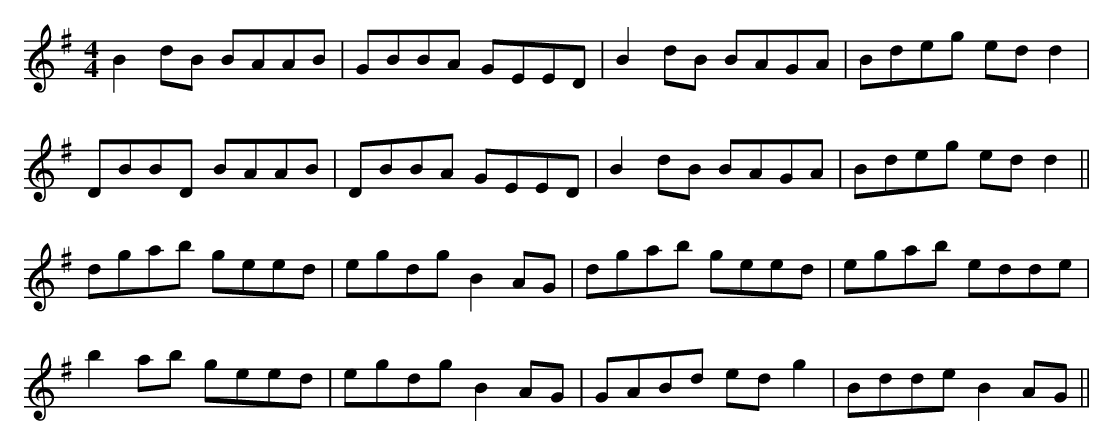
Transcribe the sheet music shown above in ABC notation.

X:1
M:4/4
K:G
B2dB BAAB|GBBA GEED|B2dB BAGA|Bdeg edd2|
DBBD BAAB|DBBA GEED|B2 dB BAGA|Bdeg ed d2||
dgab geed|egdg B2AG|dgab geed|egab edde|
b2ab geed|egdg B2AG|GABd edg2|Bdde B2AG||
